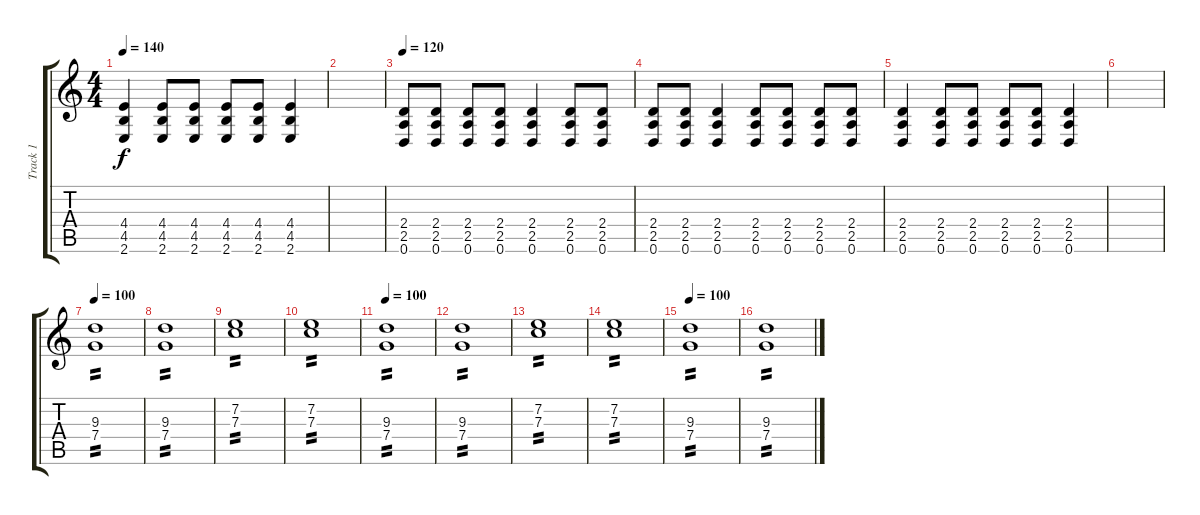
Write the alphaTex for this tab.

\track ("Track 1" "Track 1") {instrument overdrivenguitar}
\staff {score tabs}
\tuning (D4 A3 F3 C3 G2 D2) {hide}
\ts (4 4)
\tempo 140
\clef g2
\ks c
(4.4 4.5 2.6).4{dy f} (4.4 4.5 2.6).8 (4.4 4.5 2.6).8 (4.4 4.5 2.6).8 (4.4 4.5 2.6).8 (4.4 4.5 2.6).4 |
|
\tempo 120
(2.4 2.5 0.6).8 (2.4 2.5 0.6).8 (2.4 2.5 0.6).8 (2.4 2.5 0.6).8 (2.4 2.5 0.6).4 (2.4 2.5 0.6).8 (2.4 2.5 0.6).8 |
(2.4 2.5 0.6).8 (2.4 2.5 0.6).8 (2.4 2.5 0.6).4 (2.4 2.5 0.6).8 (2.4 2.5 0.6).8 (2.4 2.5 0.6).8 (2.4 2.5 0.6).8 |
(2.4 2.5 0.6).4 (2.4 2.5 0.6).8 (2.4 2.5 0.6).8 (2.4 2.5 0.6).8 (2.4 2.5 0.6).8 (2.4 2.5 0.6).4 |
|
\tempo 100
(9.3 7.4).1{tp 2} |
(9.3 7.4).1{tp 2} |
(7.2 7.3).1{tp 2} |
(7.2 7.3).1{tp 2} |
\tempo 100
(9.3 7.4).1{tp 2} |
(9.3 7.4).1{tp 2} |
(7.2 7.3).1{tp 2} |
(7.2 7.3).1{tp 2} |
\tempo 100
(9.3 7.4).1{tp 2} |
(9.3 7.4).1{tp 2}
